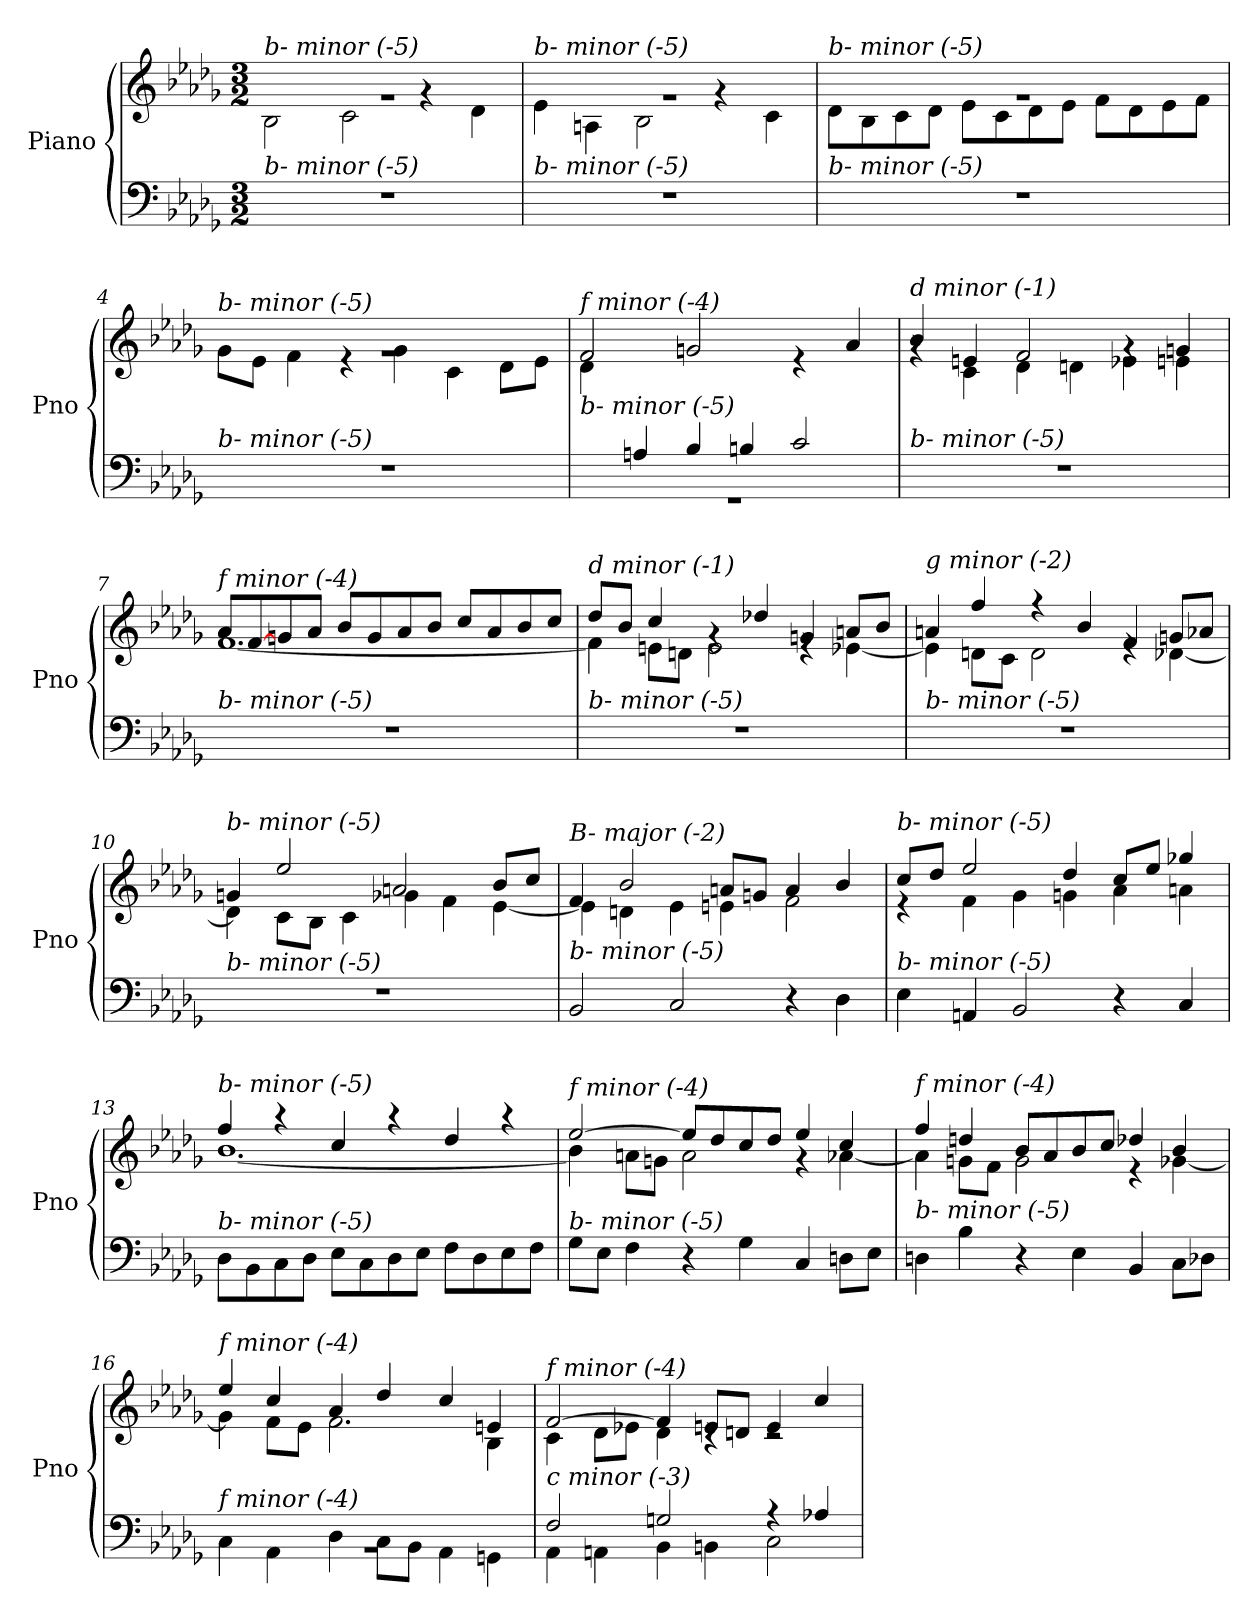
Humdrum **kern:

**kern	**kern
*part1	*part1
*staff2	*staff1
*I"Piano	*
*I'Pno	*
*clefF4	*clefG2
*k[b-e-a-d-g-]	*k[b-e-a-d-g-]
*M3/2	*M3/2
=1	=1
*	*^
!	!LO:TX:i:t=b- minor (-5)	!
!LO:TX:i:t=b- minor (-5)	!	!
1.r	1.rg	2B-\
.	.	2c\
.	.	4rg
.	.	4d-\
=2	=2	=2
!	!LO:TX:i:t=b- minor (-5)	!
!LO:TX:i:t=b- minor (-5)	!	!
1.r	1.rg	4e-\
.	.	4An\
.	.	2B-\
.	.	4rg
.	.	4c\
=3	=3	=3
!	!LO:TX:i:t=b- minor (-5)	!
!LO:TX:i:t=b- minor (-5)	!	!
1.r	1.rg	8d-\L
.	.	8B-\
.	.	8c\
.	.	8d-\J
.	.	8e-\L
.	.	8c\
.	.	8d-\
.	.	8e-\J
.	.	8f\L
.	.	8d-\
.	.	8e-\
.	.	8f\J
=4	=4	=4
!	!LO:TX:i:t=b- minor (-5)	!
!LO:TX:i:t=b- minor (-5)	!	!
1.r	1.rg	8g-\L
.	.	8e-\J
.	.	4f\
.	.	4r
.	.	4g-\
.	.	4c\
.	.	8d-\L
.	.	8e-\J
!!LO:LB:g=z	!!
=5	=5	=5
*^	*	*
!	!	!LO:TX:i:t=f minor (-4)	!
!LO:TX:i:t=b- minor (-5)	!	!	!
1.rGG	4ryy	2f/	4d-\
.	4An/	.	1ryy
.	4B-/	2gn/	.
.	4Bn/	.	.
.	2c/	4re	.
.	.	4a-/	4ryy
*v	*v	*	*
=6	=6	=6
!	!LO:TX:i:t=d minor (-1)	!
!LO:TX:i:t=b- minor (-5)	!	!
1.r	4b-/	4rg
.	4en/	4c\
.	2f/	4d-\
.	.	4dn\
.	4rg	4e-X\
.	4gn/	4en\
=7	=7	=7
!	!LO:TX:i:t=f minor (-4)	!
!LO:TX:i:t=b- minor (-5)	!	!
1.r	8a-/L	[1.f
.	[8f/	.
.	8gn/	.
.	8a-/J	.
.	8b-/L	.
.	8g/	.
.	8a-/	.
.	8b-/J	.
.	8cc/L	.
.	8a-/	.
.	8b-/	.
.	8cc/J	.
=8	=8	=8
!	!LO:TX:i:t=d minor (-1)	!
!LO:TX:i:t=b- minor (-5)	!	!
1.r	8dd-/L	4f\]
.	8b-/J	.
.	4cc/	8en\L
.	.	8dn\J
.	4rg	2e\
.	4dd-X/	.
.	4gn/	4re
.	8an/L	[4e-X\
.	8b-/J	.
!!LO:LB:g=z	!!
=9	=9	=9
!	!LO:TX:i:t=g minor (-2)	!
!LO:TX:i:t=b- minor (-5)	!	!
1.r	4an/	4e-\]
.	4ff/	8dn\L
.	.	8c\J
.	4r	2d\
.	4b-/	.
.	4f/	4re
.	8gn/L	[4d-X\
.	8a-X/J	.
=10	=10	=10
!	!LO:TX:i:t=b- minor (-5)	!
!LO:TX:i:t=b- minor (-5)	!	!
1.r	4gn/	4d-\]
.	2ee-/	8c\L
.	.	8B-\J
.	.	4c\
.	2an/	4g-X\
.	.	4f\
.	8b-/L	[4e-\
.	8cc/J	.
=11	=11	=11
!	!LO:TX:i:t=B- major (-2)	!
!LO:TX:i:t=b- minor (-5)	!	!
2BB-/	4f/	4e-\]
.	2b-/	4dn\
2C/	.	4e-\
.	8an/L	4en\
.	8gn/J	.
4r	4a/	2f\
4D-\	4b-/	.
=12	=12	=12
!	!LO:TX:i:t=b- minor (-5)	!
!LO:TX:i:t=b- minor (-5)	!	!
4E-\	8cc/L	4r
.	8dd-/J	.
4AAn/	2ee-/	4f\
2BB-/	.	4g-\
.	4dd-/	4gn\
4r	8cc/L	4a-\
.	8ee-/J	.
4C/	4gg-X/	4an\
!!LO:LB:g=z	!!
=13	=13	=13
!	!LO:TX:i:t=b- minor (-5)	!
!LO:TX:i:t=b- minor (-5)	!	!
8D-\L	4ff/	[1.b-
8BB-\	.	.
8C\	4r	.
8D-\J	.	.
8E-\L	4cc/	.
8C\	.	.
8D-\	4r	.
8E-\J	.	.
8F\L	4dd-/	.
8D-\	.	.
8E-\	4r	.
8F\J	.	.
=14	=14	=14
!	!LO:TX:i:t=f minor (-4)	!
!LO:TX:i:t=b- minor (-5)	!	!
8G-\L	[2ee-/	4b-\]
8E-\J	.	.
4F\	.	8an\L
.	.	8gn\J
4r	8ee-/L]	2a\
.	8dd-/	.
4G-\	8cc/	.
.	8dd-/J	.
4C/	4ee-/	4r
8Dn\L	4cc/	[4a-X\
8E-\J	.	.
=15	=15	=15
!	!LO:TX:i:t=f minor (-4)	!
!LO:TX:i:t=b- minor (-5)	!	!
4Dn\	4ff/	4a-\]
4B-\	4ddn/	8gn\L
.	.	8f\J
4r	8b-/L	2g\
.	8a-/	.
4E-\	8b-/	.
.	8cc/J	.
4BB-/	4dd-X/	4r
8C\L	4b-/	[4g-X\
8D-X\J	.	.
=16	=16	=16
*^	*	*
!	!	!LO:TX:i:t=f minor (-4)	!
!LO:TX:i:t=f minor (-4)	!	!	!
1.rBB	4C\	4ee-/	4g-\]
.	4AA-\	4cc/	8f\L
.	.	.	8e-\J
.	4D-\	4a-/	2.f\
.	8C\L	4dd-/	.
.	8BB-\J	.	.
.	4AA-\	4cc/	.
.	4GGn\	4en/	4B-\
!!LO:LB:g=z	!!
=17	=17	=17	=17
!	!	!LO:TX:i:t=f minor (-4)	!
!LO:TX:i:t=c minor (-3)	!	!	!
2F/	4AA-\	[2f/	4c\
.	4AAn\	.	8d-\L
.	.	.	8e-X\J
2Gn/	4BB-\	4f/]	4d-\
.	4BBn\	8en/L	4rc
.	.	8dn/J	.
4r	2C\	4e/	2rc
4A-X/	.	4cc/	.
*v	*v	*	*
*	*v	*v
=	=
*-	*-
